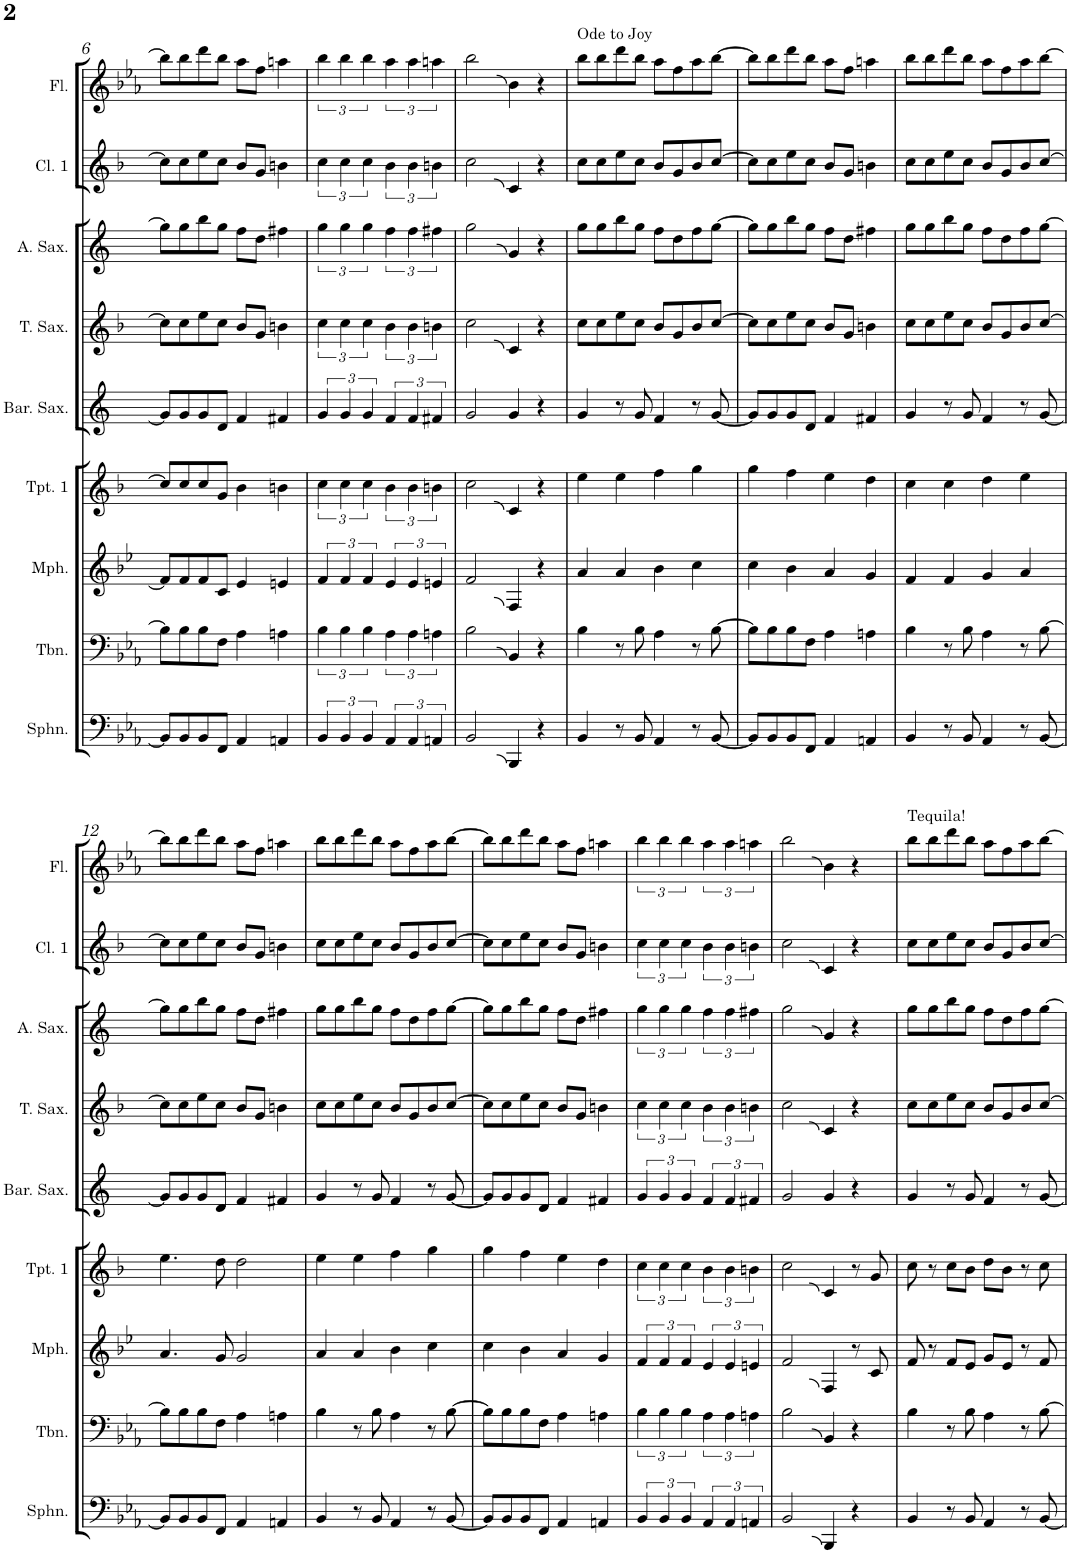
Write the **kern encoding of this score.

**kern	**kern	**kern	**kern	**kern	**kern	**kern	**kern	**kern
*part9	*part8	*part7	*part6	*part5	*part4	*part3	*part2	*part1
*staff9	*staff8	*staff7	*staff6	*staff5	*staff4	*staff3	*staff2	*staff1
*I"Sousaphone	*I"Trombone	*I"Mellophone	*I"Trumpet 1	*I"Baritone Sax	*I"Tenor Sax	*I"Alto Sax	*I"Clarinet 1	*I"Flute
*I'Sphn.	*I'Tbn.	*I'Mph.	*I'Tpt. 1	*I'Bar. Sax.	*I'T. Sax.	*I'A. Sax.	*I'Cl. 1	*I'Fl.
!!LO:PB:g=z
*clefF4	*clefF4	*clefG2	*clefG2	*clefG2	*clefG2	*clefG2	*clefG2	*clefG2
*	*	*Trd4c7	*Trd1c2	*Trd12c21	*Trd8c14	*Trd5c9	*Trd1c2	*
*k[b-e-a-]	*k[b-e-a-]	*k[b-e-]	*k[b-]	*k[]	*k[b-]	*k[]	*k[b-]	*k[b-e-a-]
*M4/4	*M4/4	*M4/4	*M4/4	*M4/4	*M4/4	*M4/4	*M4/4	*M4/4
=6	=6	=6	=6	=6	=6	=6	=6	=6
8BB-/L]	8B-\L]	8f/L]	8cc/L]	8g/L]	8cc\L]	8gg\L]	8cc\L]	8bb-\L]
8BB-/	8B-\	8f/	8cc/	8g/	8cc\	8gg\	8cc\	8bb-\
8BB-/	8B-\	8f/	8cc/	8g/	8ee\	8bb\	8ee\	8ddd\
8FF/J	8F\J	8c/J	8g/J	8d/J	8cc\J	8gg\J	8cc\J	8bb-\J
4AA-/	4A-\	4e-/	4b-\	4f/	8b-/L	8ff\L	8b-/L	8aa-\L
.	.	.	.	.	8g/J	8dd\J	8g/J	8ff\J
4AAn/	4An\	4en/	4bn\	4f#X/	4bn\	4ff#X\	4bn\	4aan\
=7	=7	=7	=7	=7	=7	=7	=7	=7
6BB-/	6B-\	6f/	6cc\	6g/	6cc\	6gg\	6cc\	6bb-\
6BB-/	6B-\	6f/	6cc\	6g/	6cc\	6gg\	6cc\	6bb-\
6BB-/	6B-\	6f/	6cc\	6g/	6cc\	6gg\	6cc\	6bb-\
6AA-/	6A-\	6e-/	6b-\	6f/	6b-\	6ff\	6b-\	6aa-\
6AA-/	6A-\	6e-/	6b-\	6f/	6b-\	6ff\	6b-\	6aa-\
6AAn/	6An\	6en/	6bn\	6f#X/	6bn\	6ff#X\	6bn\	6aan\
=8	=8	=8	=8	=8	=8	=8	=8	=8
2BB-/	2B-\	2f/	2cc\	2g/	2cc\	2gg\	2cc\	2bb-\
4BBB-/	4BB-/	4F/	4c/	4g/	4c/	4g/	4c/	4b-\
4r	4r	4r	4r	4r	4r	4r	4r	4r
=9	=9	=9	=9	=9	=9	=9	=9	=9
!	!	!	!	!	!	!	!	!LO:TX:a:t=Ode to Joy
4BB-/	4B-\	4a/	4ee\	4g/	8cc\L	8gg\L	8cc\L	8bb-\L
.	.	.	.	.	8cc\	8gg\	8cc\	8bb-\
8r	8r	4a/	4ee\	8r	8ee\	8bb\	8ee\	8ddd\
8BB-/	8B-\	.	.	8g/	8cc\J	8gg\J	8cc\J	8bb-\J
4AA-/	4A-\	4b-\	4ff\	4f/	8b-/L	8ff\L	8b-/L	8aa-\L
.	.	.	.	.	8g/	8dd\	8g/	8ff\
8r	8r	4cc\	4gg\	8r	8b-/	8ff\	8b-/	8aa-\
[8BB-/	[8B-\	.	.	[8g/	[8cc/J	[8gg\J	[8cc/J	[8bb-\J
=10	=10	=10	=10	=10	=10	=10	=10	=10
8BB-/L]	8B-\L]	4cc\	4gg\	8g/L]	8cc\L]	8gg\L]	8cc\L]	8bb-\L]
8BB-/	8B-\	.	.	8g/	8cc\	8gg\	8cc\	8bb-\
8BB-/	8B-\	4b-\	4ff\	8g/	8ee\	8bb\	8ee\	8ddd\
8FF/J	8F\J	.	.	8d/J	8cc\J	8gg\J	8cc\J	8bb-\J
4AA-/	4A-\	4a/	4ee\	4f/	8b-/L	8ff\L	8b-/L	8aa-\L
.	.	.	.	.	8g/J	8dd\J	8g/J	8ff\J
4AAn/	4An\	4g/	4dd\	4f#X/	4bn\	4ff#X\	4bn\	4aan\
=11	=11	=11	=11	=11	=11	=11	=11	=11
4BB-/	4B-\	4f/	4cc\	4g/	8cc\L	8gg\L	8cc\L	8bb-\L
.	.	.	.	.	8cc\	8gg\	8cc\	8bb-\
8r	8r	4f/	4cc\	8r	8ee\	8bb\	8ee\	8ddd\
8BB-/	8B-\	.	.	8g/	8cc\J	8gg\J	8cc\J	8bb-\J
4AA-/	4A-\	4g/	4dd\	4f/	8b-/L	8ff\L	8b-/L	8aa-\L
.	.	.	.	.	8g/	8dd\	8g/	8ff\
8r	8r	4a/	4ee\	8r	8b-/	8ff\	8b-/	8aa-\
[8BB-/	[8B-\	.	.	[8g/	[8cc/J	[8gg\J	[8cc/J	[8bb-\J
!!LO:LB:g=z
=12	=12	=12	=12	=12	=12	=12	=12	=12
8BB-/L]	8B-\L]	4.a/	4.ee\	8g/L]	8cc\L]	8gg\L]	8cc\L]	8bb-\L]
8BB-/	8B-\	.	.	8g/	8cc\	8gg\	8cc\	8bb-\
8BB-/	8B-\	.	.	8g/	8ee\	8bb\	8ee\	8ddd\
8FF/J	8F\J	8g/	8dd\	8d/J	8cc\J	8gg\J	8cc\J	8bb-\J
4AA-/	4A-\	2g/	2dd\	4f/	8b-/L	8ff\L	8b-/L	8aa-\L
.	.	.	.	.	8g/J	8dd\J	8g/J	8ff\J
4AAn/	4An\	.	.	4f#X/	4bn\	4ff#X\	4bn\	4aan\
=13	=13	=13	=13	=13	=13	=13	=13	=13
4BB-/	4B-\	4a/	4ee\	4g/	8cc\L	8gg\L	8cc\L	8bb-\L
.	.	.	.	.	8cc\	8gg\	8cc\	8bb-\
8r	8r	4a/	4ee\	8r	8ee\	8bb\	8ee\	8ddd\
8BB-/	8B-\	.	.	8g/	8cc\J	8gg\J	8cc\J	8bb-\J
4AA-/	4A-\	4b-\	4ff\	4f/	8b-/L	8ff\L	8b-/L	8aa-\L
.	.	.	.	.	8g/	8dd\	8g/	8ff\
8r	8r	4cc\	4gg\	8r	8b-/	8ff\	8b-/	8aa-\
[8BB-/	[8B-\	.	.	[8g/	[8cc/J	[8gg\J	[8cc/J	[8bb-\J
=14	=14	=14	=14	=14	=14	=14	=14	=14
8BB-/L]	8B-\L]	4cc\	4gg\	8g/L]	8cc\L]	8gg\L]	8cc\L]	8bb-\L]
8BB-/	8B-\	.	.	8g/	8cc\	8gg\	8cc\	8bb-\
8BB-/	8B-\	4b-\	4ff\	8g/	8ee\	8bb\	8ee\	8ddd\
8FF/J	8F\J	.	.	8d/J	8cc\J	8gg\J	8cc\J	8bb-\J
4AA-/	4A-\	4a/	4ee\	4f/	8b-/L	8ff\L	8b-/L	8aa-\L
.	.	.	.	.	8g/J	8dd\J	8g/J	8ff\J
4AAn/	4An\	4g/	4dd\	4f#X/	4bn\	4ff#X\	4bn\	4aan\
=15	=15	=15	=15	=15	=15	=15	=15	=15
6BB-/	6B-\	6f/	6cc\	6g/	6cc\	6gg\	6cc\	6bb-\
6BB-/	6B-\	6f/	6cc\	6g/	6cc\	6gg\	6cc\	6bb-\
6BB-/	6B-\	6f/	6cc\	6g/	6cc\	6gg\	6cc\	6bb-\
6AA-/	6A-\	6e-/	6b-\	6f/	6b-\	6ff\	6b-\	6aa-\
6AA-/	6A-\	6e-/	6b-\	6f/	6b-\	6ff\	6b-\	6aa-\
6AAn/	6An\	6en/	6bn\	6f#X/	6bn\	6ff#X\	6bn\	6aan\
=16	=16	=16	=16	=16	=16	=16	=16	=16
2BB-/	2B-\	2f/	2cc\	2g/	2cc\	2gg\	2cc\	2bb-\
4BBB-/	4BB-/	4F/	4c/	4g/	4c/	4g/	4c/	4b-\
4r	4r	8r	8r	4r	4r	4r	4r	4r
.	.	8c/	8g/	.	.	.	.	.
=17	=17	=17	=17	=17	=17	=17	=17	=17
!	!	!	!	!	!	!	!	!LO:TX:a:t=Tequila!
4BB-/	4B-\	8f/	8cc\	4g/	8cc\L	8gg\L	8cc\L	8bb-\L
.	.	8r	8r	.	8cc\	8gg\	8cc\	8bb-\
8r	8r	8f/L	8cc\L	8r	8ee\	8bb\	8ee\	8ddd\
8BB-/	8B-\	8e-/J	8b-\J	8g/	8cc\J	8gg\J	8cc\J	8bb-\J
4AA-/	4A-\	8g/L	8dd\L	4f/	8b-/L	8ff\L	8b-/L	8aa-\L
.	.	8e-/J	8b-\J	.	8g/	8dd\	8g/	8ff\
8r	8r	8r	8r	8r	8b-/	8ff\	8b-/	8aa-\
[8BB-/	[8B-\	8f/	8cc\	[8g/	[8cc/J	[8gg\J	[8cc/J	[8bb-\J
=	=	=	=	=	=	=	=	=
*-	*-	*-	*-	*-	*-	*-	*-	*-
